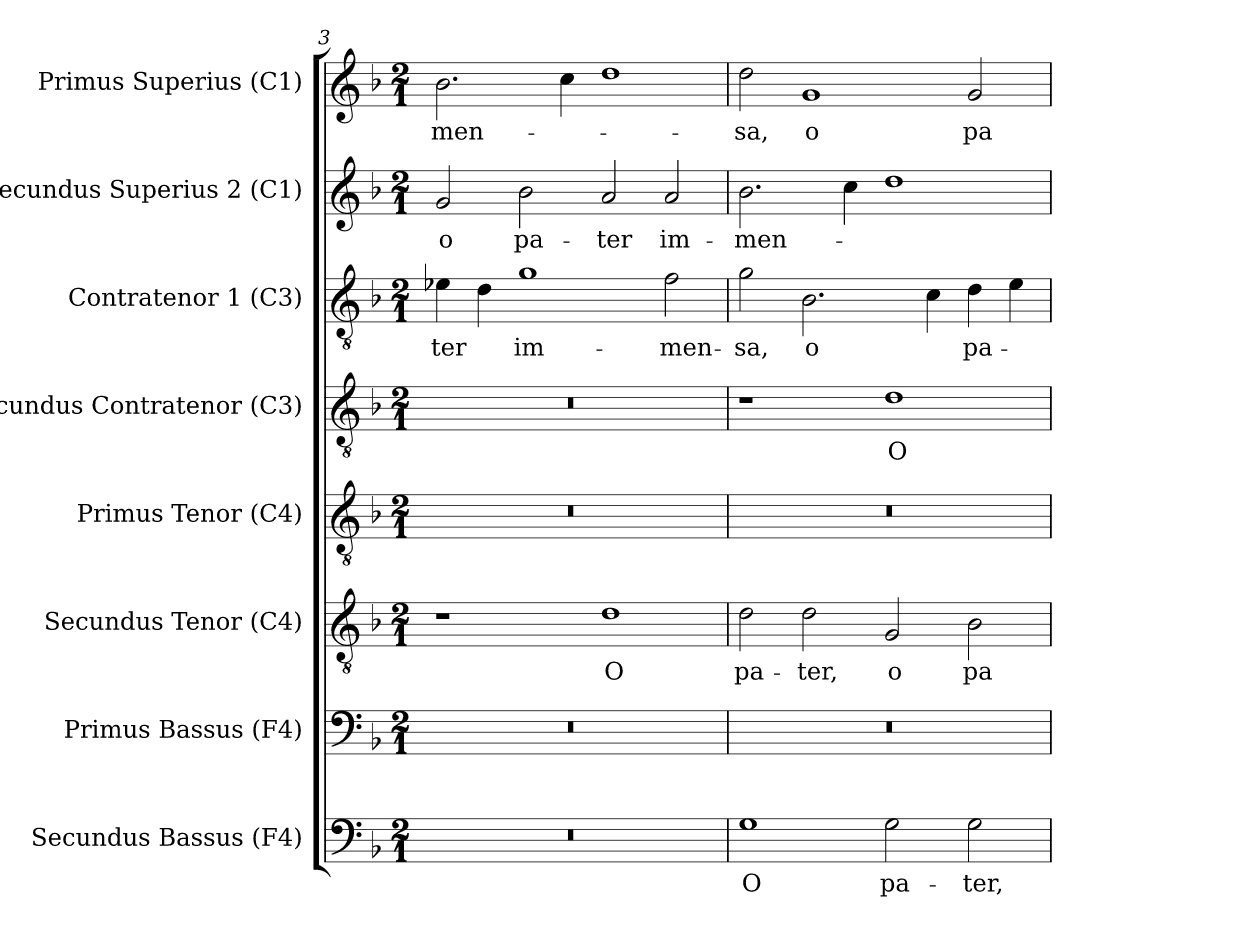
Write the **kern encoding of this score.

**kern	**text	**kern	**kern	**text	**kern	**kern	**text	**kern	**text	**kern	**text	**kern	**text
*part8	*part8	*part7	*part6	*part6	*part5	*part4	*part4	*part3	*part3	*part2	*part2	*part1	*part1
*staff8	*staff8	*staff7	*staff6	*staff6	*staff5	*staff4	*staff4	*staff3	*staff3	*staff2	*staff2	*staff1	*staff1
*I"Secundus Bassus (F4)	*	*I"Primus Bassus (F4)	*I"Secundus Tenor (C4)	*	*I"Primus Tenor (C4)	*I"Secundus  Contratenor (C3)	*	*I"Contratenor 1 (C3)	*	*I"Secundus Superius 2 (C1)	*	*I"Primus Superius (C1)	*
*I'B2	*	*I'B1	*I'T2	*	*I'T1	*I'A2	*	*I'A1	*	*I'C2	*	*I'C1	*
*clefF4	*	*clefF4	*clefGv2	*	*clefGv2	*clefGv2	*	*clefGv2	*	*clefG2	*	*clefG2	*
*	*	*	*	*	*ITrd7c12	*	*	*	*	*	*	*	*
*k[b-]	*	*k[b-]	*k[b-]	*	*k[b-]	*k[b-]	*	*k[b-]	*	*k[b-]	*	*k[b-]	*
*F:	*	*F:	*F:	*	*F:	*F:	*	*F:	*	*F:	*	*F:	*
*M2/1	*	*M2/1	*M2/1	*	*M2/1	*M2/1	*	*M2/1	*	*M2/1	*	*M2/1	*
=3	=3	=3	=3	=3	=3	=3	=3	=3	=3	=3	=3	=3	=3
!LO:N:vis=1	!	!LO:N:vis=1	!	!	!LO:N:vis=1	!LO:N:vis=1	!	!	!	!	!	!	!
!	!	!	!	!	!	!	!	!	!LO:LY:b:color=#000000	!	!	!	!
!	!	!	!	!	!	!	!	!	!	!	!LO:LY:b:color=#000000	!	!
!	!	!	!	!	!	!	!	!	!	!	!	!	!LO:LY:b:color=#000000
0r	.	0r	1r	.	0r	0r	.	4e-Xi\	-ter	2gi/	o	2.b-i\	-men-
.	.	.	.	.	.	.	.	4di\	.	.	.	.	.
!	!	!	!	!	!	!	!	!	!LO:LY:b:color=#000000	!	!	!	!
!	!	!	!	!	!	!	!	!	!	!	!LO:LY:b:color=#000000	!	!
.	.	.	.	.	.	.	.	1gi	im-	2b-i\	pa-	.	.
.	.	.	.	.	.	.	.	.	.	.	.	4cci\	.
!	!	!	!	!LO:LY:b:color=#000000	!	!	!	!	!	!	!	!	!
!	!	!	!	!	!	!	!	!	!	!	!LO:LY:b:color=#000000	!	!
.	.	.	1di	O	.	.	.	.	.	2ai/	-ter	1ddi	.
!	!	!	!	!	!	!	!	!	!LO:LY:b:color=#000000	!	!	!	!
!	!	!	!	!	!	!	!	!	!	!	!LO:LY:b:color=#000000	!	!
.	.	.	.	.	.	.	.	2fi\	-men-	2ai/	im-	.	.
=4	=4	=4	=4	=4	=4	=4	=4	=4	=4	=4	=4	=4	=4
!	!LO:LY:b:color=#000000	!LO:N:vis=1	!	!	!	!	!	!	!	!	!	!	!
!	!	!	!	!LO:LY:b:color=#000000	!LO:N:vis=1	!	!	!	!	!	!	!	!
!	!	!	!	!	!	!	!	!	!LO:LY:b:color=#000000	!	!	!	!
!	!	!	!	!	!	!	!	!	!	!	!LO:LY:b:color=#000000	!	!
!	!	!	!	!	!	!	!	!	!	!	!	!	!LO:LY:b:color=#000000
1Gi	O	0r	2di\	pa-	0r	1r	.	2gi\	-sa,	2.b-i\	-men-	2ddi\	-sa,
!	!	!	!	!LO:LY:b:color=#000000	!	!	!	!	!	!	!	!	!
!	!	!	!	!	!	!	!	!	!LO:LY:b:color=#000000	!	!	!	!
!	!	!	!	!	!	!	!	!	!	!	!	!	!LO:LY:b:color=#000000
.	.	.	2di\	-ter,	.	.	.	2.B-i\	o	.	.	1gi	o
.	.	.	.	.	.	.	.	.	.	4cci\	.	.	.
!	!LO:LY:b:color=#000000	!	!	!	!	!	!	!	!	!	!	!	!
!	!	!	!	!LO:LY:b:color=#000000	!	!	!	!	!	!	!	!	!
!	!	!	!	!	!	!	!LO:LY:b:color=#000000	!	!	!	!	!	!
2Gi\	pa-	.	2Gi/	o	.	1di	O	.	.	1ddi	.	.	.
.	.	.	.	.	.	.	.	4ci\	.	.	.	.	.
!	!LO:LY:b:color=#000000	!	!	!	!	!	!	!	!	!	!	!	!
!	!	!	!	!LO:LY:b:color=#000000	!	!	!	!	!	!	!	!	!
!	!	!	!	!	!	!	!	!	!LO:LY:b:color=#000000	!	!	!	!
!	!	!	!	!	!	!	!	!	!	!	!	!	!LO:LY:b:color=#000000
2Gi\	-ter,	.	2B-i\	pa-	.	.	.	4di\	pa-	.	.	2gi/	pa-
.	.	.	.	.	.	.	.	4ei\	.	.	.	.	.
=	=	=	=	=	=	=	=	=	=	=	=	=	=
*-	*-	*-	*-	*-	*-	*-	*-	*-	*-	*-	*-	*-	*-
